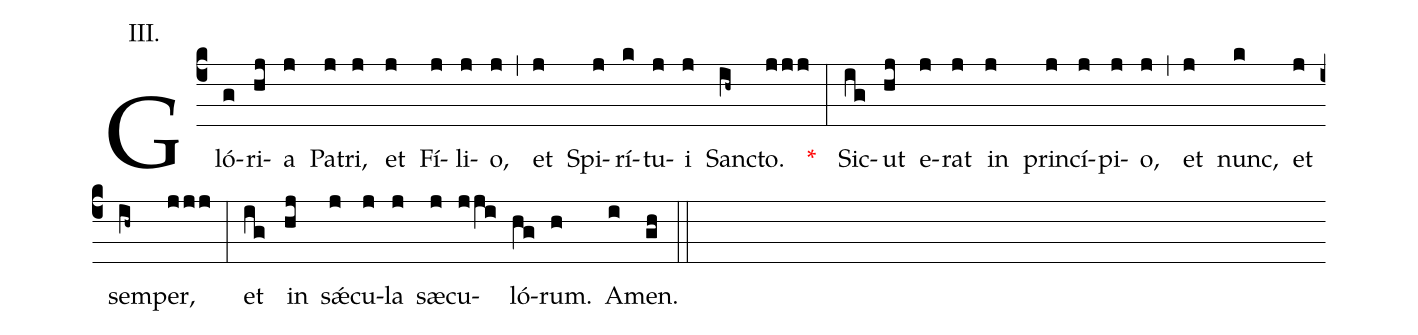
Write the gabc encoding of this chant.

mode:III.;
%%
(c4) Gló(g)ri(hj)a(j) Pa(j)tri,(j) et(j) Fí(j)li(j)o,(j) (,) et(j) Spi(j)rí(k)tu(j)i(j) San(ih~)cto.(jjj) <v>\red{*}</v>(:) Sic(ig)ut(hj) e(j)rat(j) in(j) prin(j)cí(j)pi(j)o,(j) (,) et(j) nunc,(k) et(j) sem(ih~)per,(jjj) (:) et(ig) in(hj) s<sp>'ae</sp>(j)cu(j)la(j) sæ(j)cu(jji)ló(hg)rum.(h) A(i)men.(gh) (::)
